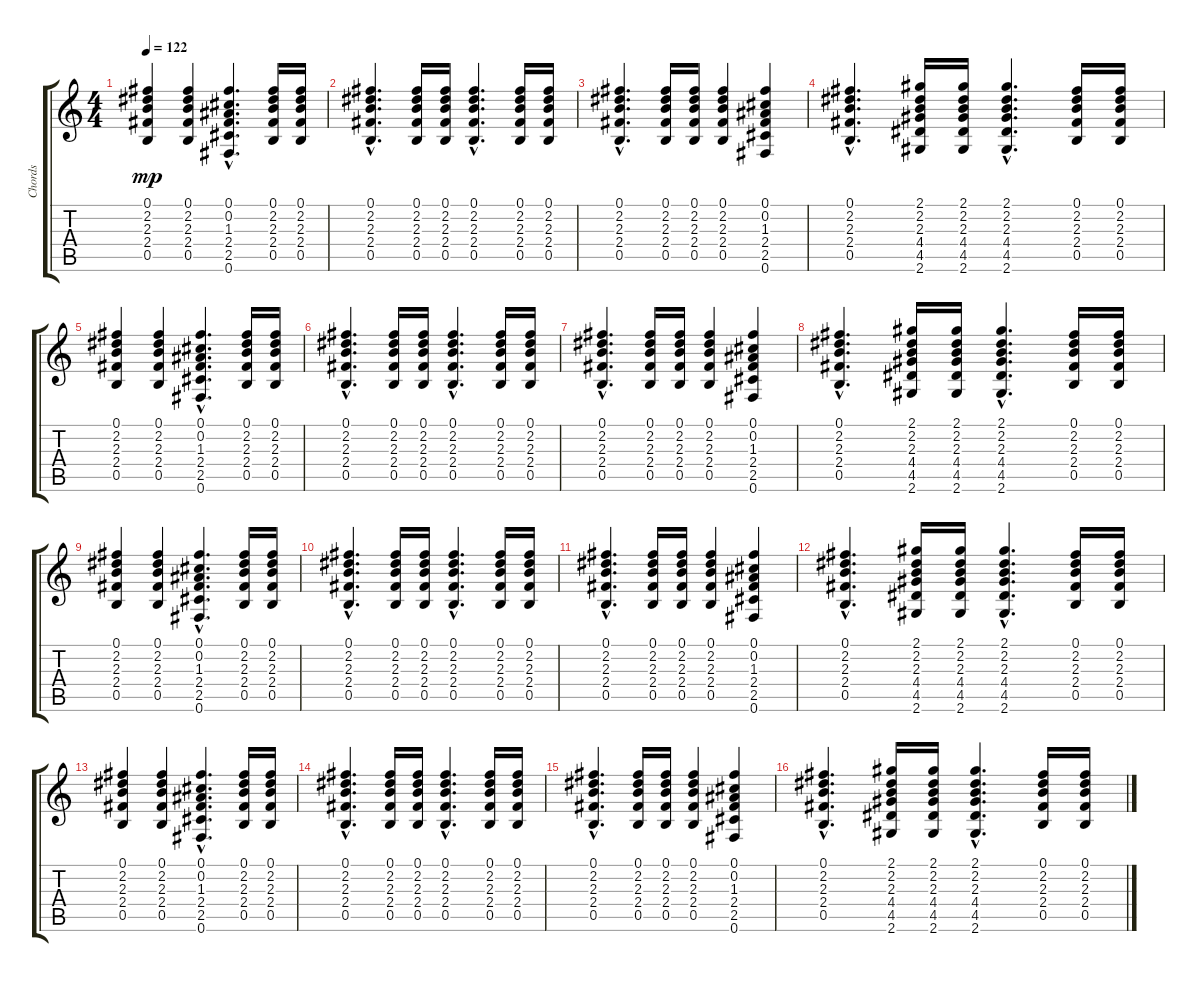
\track ("Chords" "Chords") {instrument acousticguitarsteel}
\staff {score tabs}
\tuning (Gb4 Db4 A3 E3 B2 Gb2) {hide}
\ts (4 4)
\tempo 122
\clef g2
\ks c
(0.1 2.2 2.3 2.4 0.5).4{dy mp} (0.1 2.2 2.3 2.4 0.5).4 (0.1{hac} 0.2{hac} 1.3{hac} 2.4{hac} 2.5{hac} 0.6{hac}).4{d} (0.1 2.2 2.3 2.4 0.5).16 (0.1 2.2 2.3 2.4 0.5).16 |
(0.1{hac} 2.2{hac} 2.3{hac} 2.4{hac} 0.5{hac}).4{d} (0.1 2.2 2.3 2.4 0.5).16 (0.1 2.2 2.3 2.4 0.5).16 (0.1{hac} 2.2{hac} 2.3{hac} 2.4{hac} 0.5{hac}).4{d} (0.1 2.2 2.3 2.4 0.5).16 (0.1 2.2 2.3 2.4 0.5).16 |
(0.1{hac} 2.2{hac} 2.3{hac} 2.4{hac} 0.5{hac}).4{d} (0.1 2.2 2.3 2.4 0.5).16 (0.1 2.2 2.3 2.4 0.5).16 (0.1 2.2 2.3 2.4 0.5).4 (0.1 0.2 1.3 2.4 2.5 0.6).4 |
(0.1{hac} 2.2{hac} 2.3{hac} 2.4{hac} 0.5{hac}).4{d} (2.1 2.2 2.3 4.4 4.5 2.6).16 (2.1 2.2 2.3 4.4 4.5 2.6).16 (2.1{hac} 2.2{hac} 2.3{hac} 4.4{hac} 4.5{hac} 2.6{hac}).4{d} (0.1 2.2 2.3 2.4 0.5).16 (0.1 2.2 2.3 2.4 0.5).16 |
(0.1 2.2 2.3 2.4 0.5).4 (0.1 2.2 2.3 2.4 0.5).4 (0.1{hac} 0.2{hac} 1.3{hac} 2.4{hac} 2.5{hac} 0.6{hac}).4{d} (0.1 2.2 2.3 2.4 0.5).16 (0.1 2.2 2.3 2.4 0.5).16 |
(0.1{hac} 2.2{hac} 2.3{hac} 2.4{hac} 0.5{hac}).4{d} (0.1 2.2 2.3 2.4 0.5).16 (0.1 2.2 2.3 2.4 0.5).16 (0.1{hac} 2.2{hac} 2.3{hac} 2.4{hac} 0.5{hac}).4{d} (0.1 2.2 2.3 2.4 0.5).16 (0.1 2.2 2.3 2.4 0.5).16 |
(0.1{hac} 2.2{hac} 2.3{hac} 2.4{hac} 0.5{hac}).4{d} (0.1 2.2 2.3 2.4 0.5).16 (0.1 2.2 2.3 2.4 0.5).16 (0.1 2.2 2.3 2.4 0.5).4 (0.1 0.2 1.3 2.4 2.5 0.6).4 |
(0.1{hac} 2.2{hac} 2.3{hac} 2.4{hac} 0.5{hac}).4{d} (2.1 2.2 2.3 4.4 4.5 2.6).16 (2.1 2.2 2.3 4.4 4.5 2.6).16 (2.1{hac} 2.2{hac} 2.3{hac} 4.4{hac} 4.5{hac} 2.6{hac}).4{d} (0.1 2.2 2.3 2.4 0.5).16 (0.1 2.2 2.3 2.4 0.5).16 |
(0.1 2.2 2.3 2.4 0.5).4 (0.1 2.2 2.3 2.4 0.5).4 (0.1{hac} 0.2{hac} 1.3{hac} 2.4{hac} 2.5{hac} 0.6{hac}).4{d} (0.1 2.2 2.3 2.4 0.5).16 (0.1 2.2 2.3 2.4 0.5).16 |
(0.1{hac} 2.2{hac} 2.3{hac} 2.4{hac} 0.5{hac}).4{d} (0.1 2.2 2.3 2.4 0.5).16 (0.1 2.2 2.3 2.4 0.5).16 (0.1{hac} 2.2{hac} 2.3{hac} 2.4{hac} 0.5{hac}).4{d} (0.1 2.2 2.3 2.4 0.5).16 (0.1 2.2 2.3 2.4 0.5).16 |
(0.1{hac} 2.2{hac} 2.3{hac} 2.4{hac} 0.5{hac}).4{d} (0.1 2.2 2.3 2.4 0.5).16 (0.1 2.2 2.3 2.4 0.5).16 (0.1 2.2 2.3 2.4 0.5).4 (0.1 0.2 1.3 2.4 2.5 0.6).4 |
(0.1{hac} 2.2{hac} 2.3{hac} 2.4{hac} 0.5{hac}).4{d} (2.1 2.2 2.3 4.4 4.5 2.6).16 (2.1 2.2 2.3 4.4 4.5 2.6).16 (2.1{hac} 2.2{hac} 2.3{hac} 4.4{hac} 4.5{hac} 2.6{hac}).4{d} (0.1 2.2 2.3 2.4 0.5).16 (0.1 2.2 2.3 2.4 0.5).16 |
(0.1 2.2 2.3 2.4 0.5).4 (0.1 2.2 2.3 2.4 0.5).4 (0.1{hac} 0.2{hac} 1.3{hac} 2.4{hac} 2.5{hac} 0.6{hac}).4{d} (0.1 2.2 2.3 2.4 0.5).16 (0.1 2.2 2.3 2.4 0.5).16 |
(0.1{hac} 2.2{hac} 2.3{hac} 2.4{hac} 0.5{hac}).4{d} (0.1 2.2 2.3 2.4 0.5).16 (0.1 2.2 2.3 2.4 0.5).16 (0.1{hac} 2.2{hac} 2.3{hac} 2.4{hac} 0.5{hac}).4{d} (0.1 2.2 2.3 2.4 0.5).16 (0.1 2.2 2.3 2.4 0.5).16 |
(0.1{hac} 2.2{hac} 2.3{hac} 2.4{hac} 0.5{hac}).4{d} (0.1 2.2 2.3 2.4 0.5).16 (0.1 2.2 2.3 2.4 0.5).16 (0.1 2.2 2.3 2.4 0.5).4 (0.1 0.2 1.3 2.4 2.5 0.6).4 |
(0.1{hac} 2.2{hac} 2.3{hac} 2.4{hac} 0.5{hac}).4{d} (2.1 2.2 2.3 4.4 4.5 2.6).16 (2.1 2.2 2.3 4.4 4.5 2.6).16 (2.1{hac} 2.2{hac} 2.3{hac} 4.4{hac} 4.5{hac} 2.6{hac}).4{d} (0.1 2.2 2.3 2.4 0.5).16 (0.1 2.2 2.3 2.4 0.5).16
